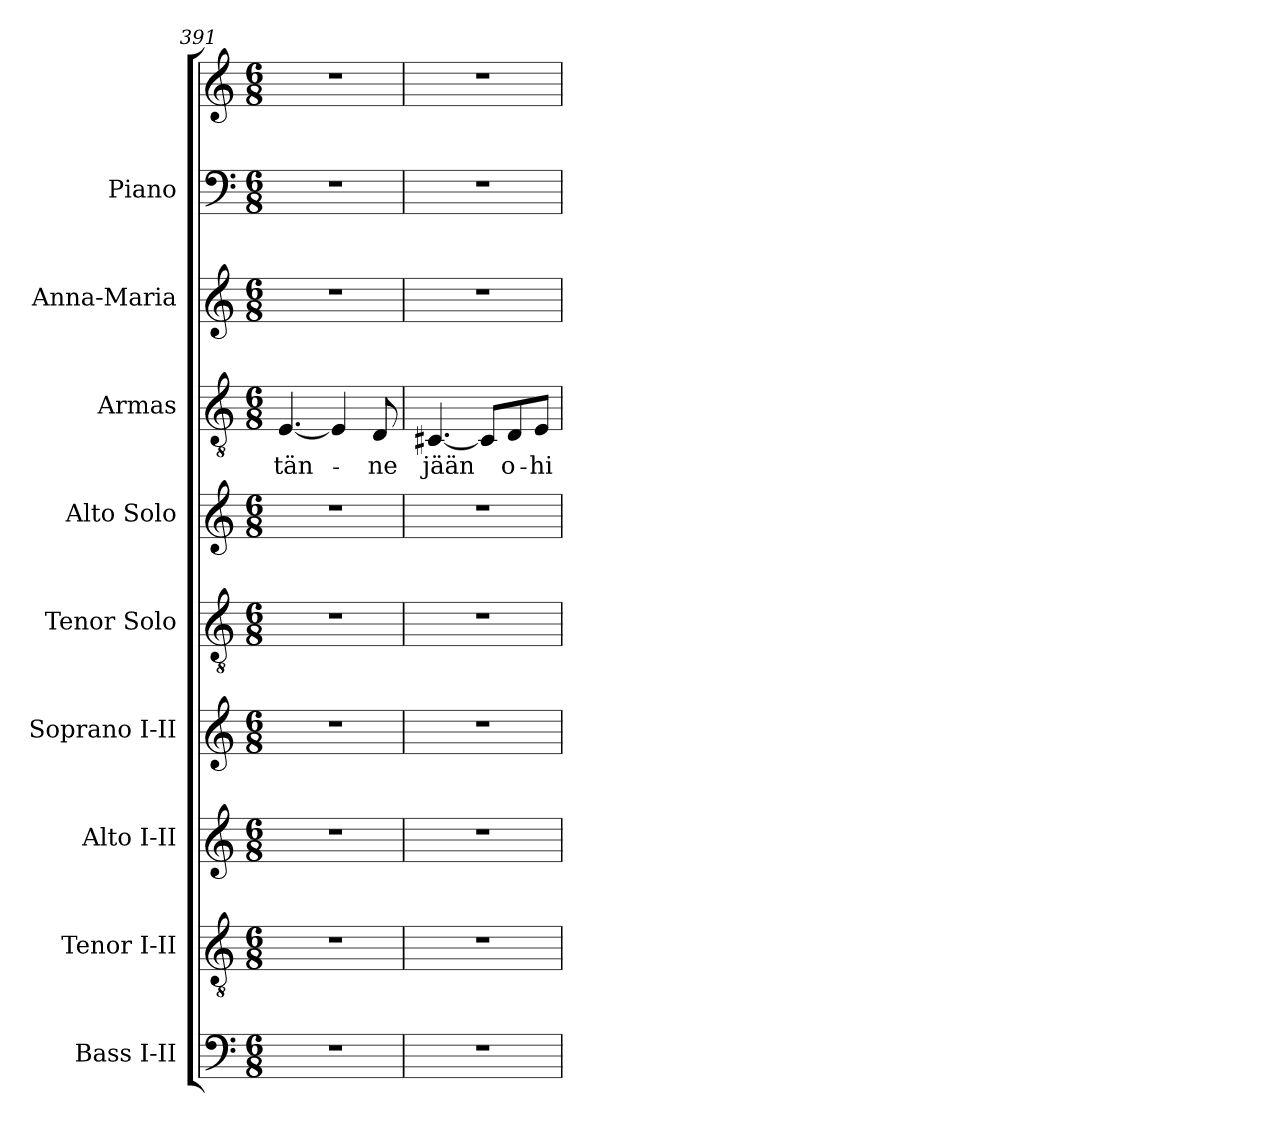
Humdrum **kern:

**kern	**kern	**kern	**kern	**kern	**kern	**kern	**text	**kern	**kern	**kern
*part9	*part8	*part7	*part6	*part5	*part4	*part3	*part3	*part2	*part1	*part1
*staff10	*staff9	*staff8	*staff7	*staff6	*staff5	*staff4	*staff4	*staff3	*staff2	*staff1
*I"Bass I-II	*I"Tenor I-II	*I"Alto I-II	*I"Soprano I-II	*I"Tenor Solo	*I"Alto Solo	*I"Armas	*	*I"Anna-Maria	*I"Piano	*
*I'B.	*I'T.	*I'A.	*I'S.	*I'T. Solo	*I'A. Solo	*I'Armas	*	*I'A-M	*I'Pno.	*
*clefF4	*clefGv2	*clefG2	*clefG2	*clefGv2	*clefG2	*clefGv2	*	*clefG2	*clefF4	*clefG2
*	*ITrd7c12	*	*	*ITrd7c12	*	*ITrd7c12	*	*	*	*
*k[]	*k[]	*k[]	*k[]	*k[]	*k[]	*k[]	*	*k[]	*k[]	*k[]
*C:	*C:	*C:	*C:	*C:	*C:	*C:	*	*C:	*C:	*C:
*M6/8	*M6/8	*M6/8	*M6/8	*M6/8	*M6/8	*M6/8	*	*M6/8	*M6/8	*M6/8
=391	=391	=391	=391	=391	=391	=391	=391	=391	=391	=391
!LO:N:vis=1	!LO:N:vis=1	!LO:N:vis=1	!LO:N:vis=1	!LO:N:vis=1	!LO:N:vis=1	!	!	!	!	!
!	!	!	!	!	!	!	!LO:LY:b:color=#000000	!LO:N:vis=1	!LO:N:vis=1	!LO:N:vis=1
2.r	2.r	2.r	2.r	2.r	2.r	[<4.EEi/	tän-	2.r	2.r	2.r
.	.	.	.	.	.	4EEi/]	.	.	.	.
!	!	!	!	!	!	!	!LO:LY:b:color=#000000	!	!	!
.	.	.	.	.	.	8DDi/	-ne	.	.	.
=392	=392	=392	=392	=392	=392	=392	=392	=392	=392	=392
!LO:N:vis=1	!LO:N:vis=1	!LO:N:vis=1	!LO:N:vis=1	!LO:N:vis=1	!LO:N:vis=1	!	!	!	!	!
!	!	!	!	!	!	!	!LO:LY:b:color=#000000	!LO:N:vis=1	!LO:N:vis=1	!LO:N:vis=1
2.r	2.r	2.r	2.r	2.r	2.r	[<4.CC#Xi/	jään	2.r	2.r	2.r
.	.	.	.	.	.	8CC#i/L]	.	.	.	.
!	!	!	!	!	!	!	!LO:LY:b:color=#000000	!	!	!
.	.	.	.	.	.	8DDi/	o-	.	.	.
!	!	!	!	!	!	!	!LO:LY:b:color=#000000	!	!	!
.	.	.	.	.	.	8EEi/J	-hi	.	.	.
=	=	=	=	=	=	=	=	=	=	=
*-	*-	*-	*-	*-	*-	*-	*-	*-	*-	*-
